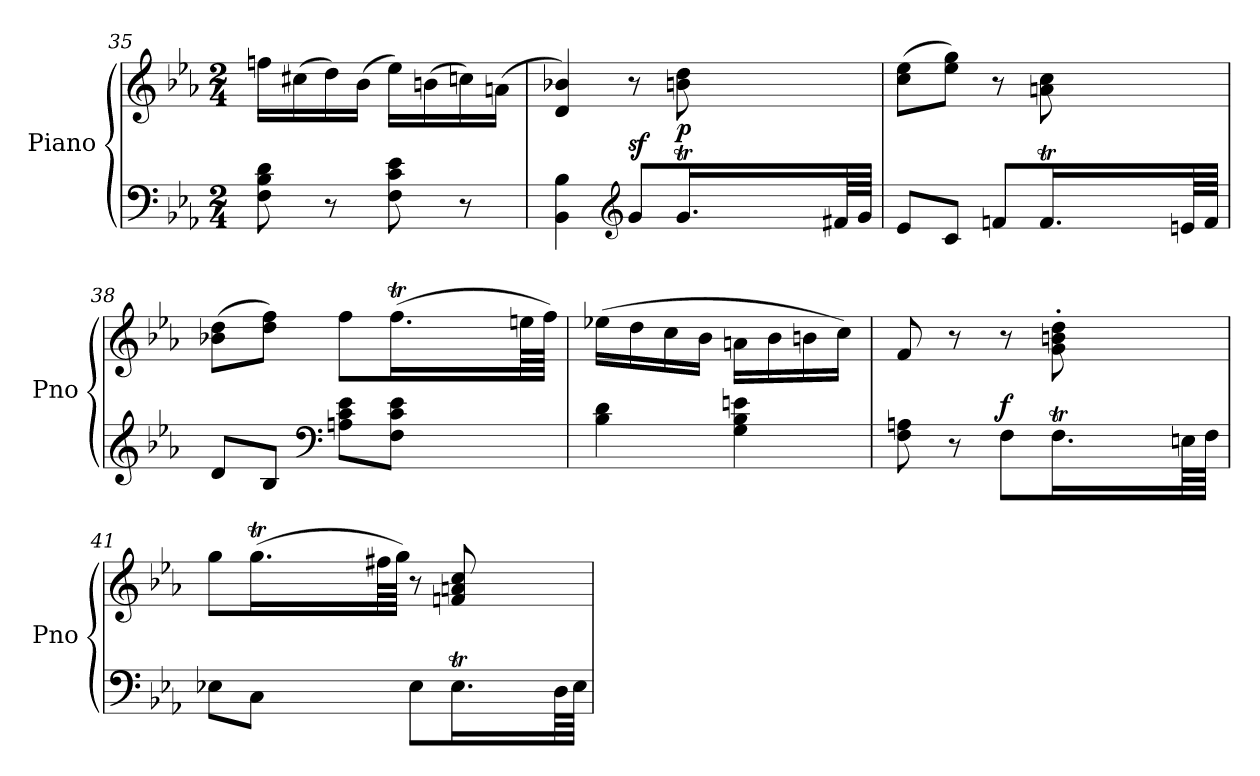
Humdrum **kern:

**kern	**kern	**dynam
*part1	*part1	*part1
*staff2	*staff1	*staff1/2
*I"Piano	*	*
*I'Pno	*	*
*clefF4	*clefG2	*
*k[b-e-a-]	*k[b-e-a-]	*
*E-:	*E-:	*
*M2/4	*M2/4	*
=35	=35	=35
8F\ 8B-\ 8d\	16ffn\LL	.
.	(16cc#X\	.
8r	16dd\)	.
.	(16b-\JJ	.
8F\ 8c\ 8e-\	16ee-\LL)	.
.	(16bn\	.
8r	16ccn\)	.
.	(16an\JJ	.
!!LO:LB:g=z
=36	=36	=36
*^	*	*
4BB-\ 4B-\	4.ryy	4d/ 4b-X/)	.
*clefG2	*	*	*
!	!	!	!LO:DY:a=2
8g/L	.	8r	sf
*	*Xtuplet	*	*
!	!	!	!LO:DY:b
16.gt/L	160%3gyy	8bn\ 8dd\	p
.	160%3a-Xyy	.	.
.	160%3gyy	.	.
.	160%3a-yy	.	.
.	160%3gyy	.	.
64f#X/LL	32ryy	.	.
64g/JJJJ	.	.	.
=37	=37	=37	=37
8e-/L	4.ryy	(8cc\ 8ee-\L	.
8c/J	.	8ee-\ 8gg\J)	.
8fn/L	.	8r	.
16.fT/L	160%3fyy	8an\ 8cc\	.
.	160%3gyy	.	.
.	160%3fyy	.	.
.	160%3gyy	.	.
.	160%3fyy	.	.
64en/LL	32ryy	.	.
64f/JJJJ	.	.	.
*v	*v	*	*
=38	=38	=38
*	*^	*
8d/L	(8b-X\ 8dd\L	4.ryy	.
8B-/J	8dd\ 8ff\J)	.	.
*clefF4	*	*	*
8An\ 8c\ 8e-\L	8ff\L	.	.
*	*	*Xtuplet	*
8F\ 8c\ 8e-\J	(16.ffT\L	160%3ffyy	.
.	.	160%3ggyy	.
.	.	160%3ffyy	.
.	.	160%3ggyy	.
.	.	160%3ffyy	.
.	64een\LL	32ryy	.
.	64ff\JJJJ)	.	.
*	*v	*v	*
=39	=39	=39
4B-\ 4d\	(16ee-X\LL	.
.	16dd\	.
.	16cc\	.
.	16b-\JJ	.
4G\ 4B-\ 4en\	16an\LL	.
.	16b-\	.
.	16bn\	.
.	16cc\JJ)	.
=40	=40	=40
*^	*	*
8F\ 8An\	4.ryy	8f/	.
8r	.	8r	.
!	!	!	!LO:DY:a=2
8F\L	.	8r	f
16.FT\L	160%3Fyy	8g\' 8bn\' 8dd\'	.
.	160%3Gyy	.	.
.	160%3Fyy	.	.
.	160%3Gyy	.	.
.	160%3Fyy	.	.
64En\LL	32ryy	.	.
64F\JJJJ	.	.	.
!!LO:LB:g=z
=41	=41	=41	=41
*	*	*^	*
8E-X\L	4.ryy	8gg\L	8ryy	.
8C\J	.	(16.ggt\L	160%3ggyy	.
.	.	.	160%3aa-Xyy	.
.	.	.	160%3ggyy	.
.	.	.	160%3aa-yy	.
.	.	.	160%3ggyy	.
.	.	64ff#X\LL	4ryy	.
.	.	64gg\JJJJ)	.	.
8E-\L	.	8r	.	.
16.E-T\L	160%3E-yy	8fn/ 8an/ 8cc/	.	.
.	160%3Fyy	.	.	.
.	160%3E-yy	.	.	.
.	160%3Fyy	.	.	.
.	160%3E-yy	.	.	.
64D\LL	32ryy	.	32ryy	.
64E-\JJJJ	.	.	.	.
*v	*v	*	*	*
*	*v	*v	*
=	=	=
*-	*-	*-
